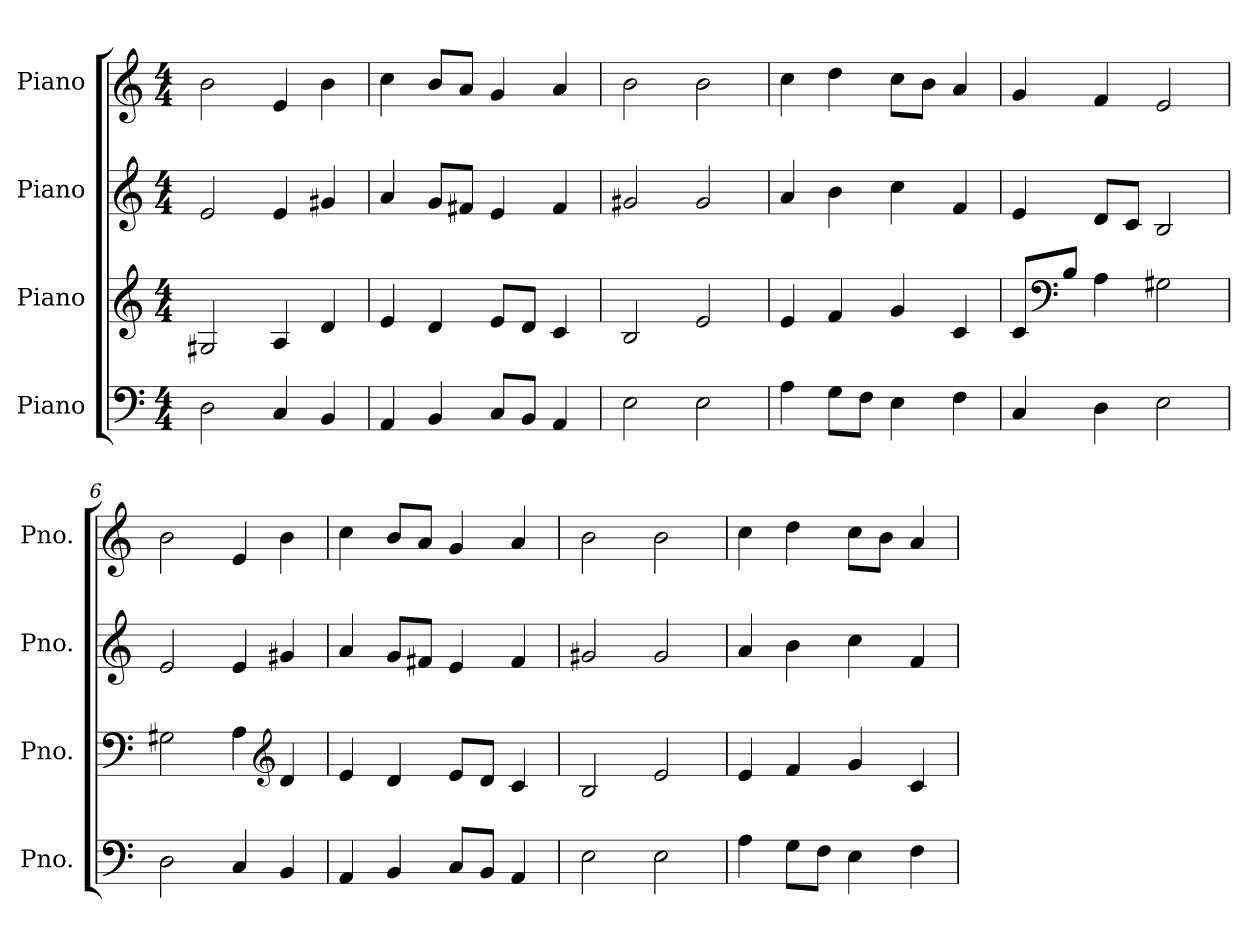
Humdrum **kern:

**kern	**kern	**kern	**kern
*part4	*part3	*part2	*part1
*staff4	*staff3	*staff2	*staff1
*I"Piano	*I"Piano	*I"Piano	*I"Piano
*I'Pno.	*I'Pno.	*I'Pno.	*I'Pno.
*clefF4	*clefG2	*clefG2	*clefG2
*k[]	*k[]	*k[]	*k[]
*M4/4	*M4/4	*M4/4	*M4/4
*MM96	*MM96	*MM96	*MM96
=1	=1	=1	=1
2D\	2G#X/	2e/	2b\
4C/	4A/	4e/	4e/
4BB/	4d/	4g#X/	4b\
=2	=2	=2	=2
4AA/	4e/	4a/	4cc\
4BB/	4d/	8g/L	8b/L
.	.	8f#X/J	8a/J
8C/L	8e/L	4e/	4g/
8BB/J	8d/J	.	.
4AA/	4c/	4f#/	4a/
=3	=3	=3	=3
2E\	2B/	2g#X/	2b\
2E\	2e/	2g#/	2b\
=4	=4	=4	=4
4A\	4e/	4a/	4cc\
8G\L	4f/	4b\	4dd\
8F\J	.	.	.
4E\	4g/	4cc\	8cc\L
.	.	.	8b\J
4F\	4c/	4f/	4a/
=5	=5	=5	=5
4C/	8c/L	4e/	4g/
*	*clefF4	*	*
.	8B/J	.	.
4D\	4A\	8d/L	4f/
.	.	8c/J	.
2E\	2G#X\	2B/	2e/
=6	=6	=6	=6
2D\	2G#X\	2e/	2b\
4C/	4A\	4e/	4e/
*	*clefG2	*	*
4BB/	4d/	4g#X/	4b\
!!LO:LB:g=z
=7	=7	=7	=7
4AA/	4e/	4a/	4cc\
4BB/	4d/	8g/L	8b/L
.	.	8f#X/J	8a/J
8C/L	8e/L	4e/	4g/
8BB/J	8d/J	.	.
4AA/	4c/	4f#/	4a/
=8	=8	=8	=8
2E\	2B/	2g#X/	2b\
2E\	2e/	2g#/	2b\
=9	=9	=9	=9
4A\	4e/	4a/	4cc\
8G\L	4f/	4b\	4dd\
8F\J	.	.	.
4E\	4g/	4cc\	8cc\L
.	.	.	8b\J
4F\	4c/	4f/	4a/
=	=	=	=
*-	*-	*-	*-
